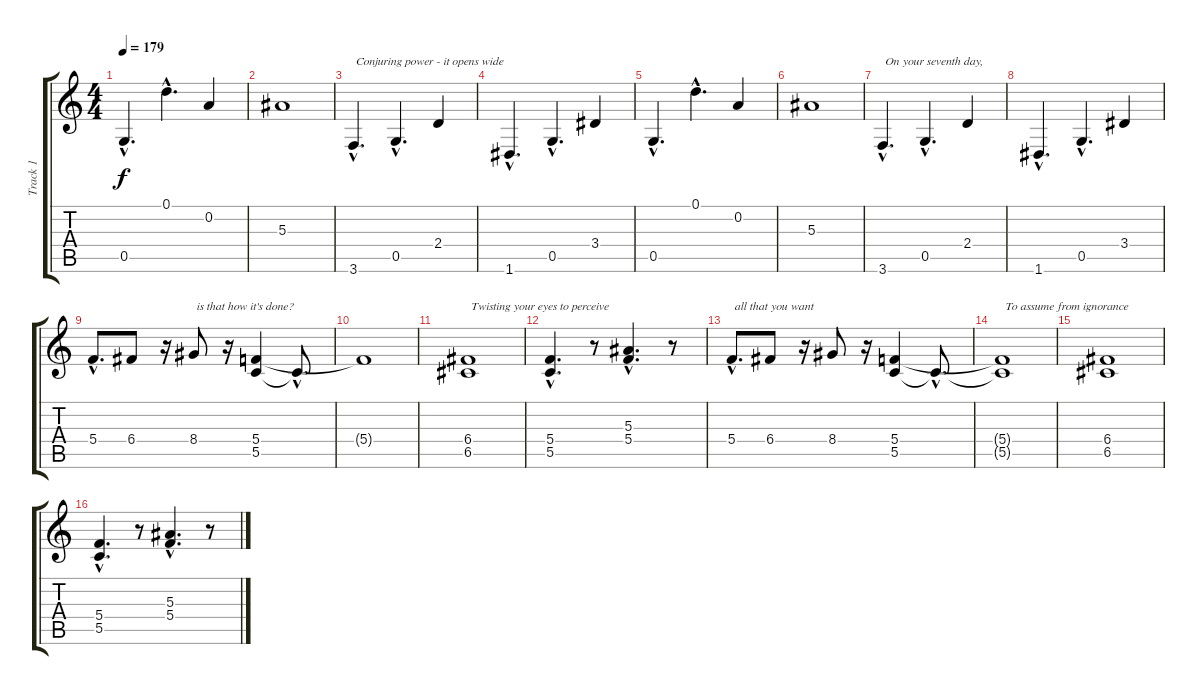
\track ("Track 1" "Track 1") {instrument distortionguitar}
\staff {score tabs}
\tuning (D4 A3 F3 C3 G2 D2) {hide}
\ts (4 4)
\tempo 179
\clef g2
\ks c
0.5{hac}.4{d dy f} 0.1{hac}.4{d} 0.2.4 |
5.3.1 |
3.6{hac}.4{d txt " Conjuring power - it opens wide"} 0.5{hac}.4{d} 2.4.4 |
1.6{hac}.4{d} 0.5{hac}.4{d} 3.4.4 |
0.5{hac}.4{d} 0.1{hac}.4{d} 0.2.4 |
5.3.1 |
3.6{hac}.4{d txt " On your seventh day,"} 0.5{hac}.4{d} 2.4.4 |
1.6{hac}.4{d} 0.5{hac}.4{d} 3.4.4 |
5.4{hac}.8{d} 6.4.8 r.16 8.4.8{txt " is that how it's done?"} r.16 (5.4 5.5).4 5.5{hac t}.8{d} |
5.4{t}.1 |
(6.4 6.5).1{txt " Twisting your eyes to perceive"} |
(5.4{hac} 5.5{hac}).4{d} r.8 (5.3{hac} 5.4{hac}).4{d} r.8 |
5.4{hac}.8{d txt " all that you want"} 6.4.8 r.16 8.4.8 r.16 (5.4 5.5).4 5.5{hac t}.8{d} |
(5.4{t} 5.5{t}).1{txt " To assume from ignorance"} |
(6.4 6.5).1 |
(5.4{hac} 5.5{hac}).4{d} r.8 (5.3{hac} 5.4{hac}).4{d} r.8
